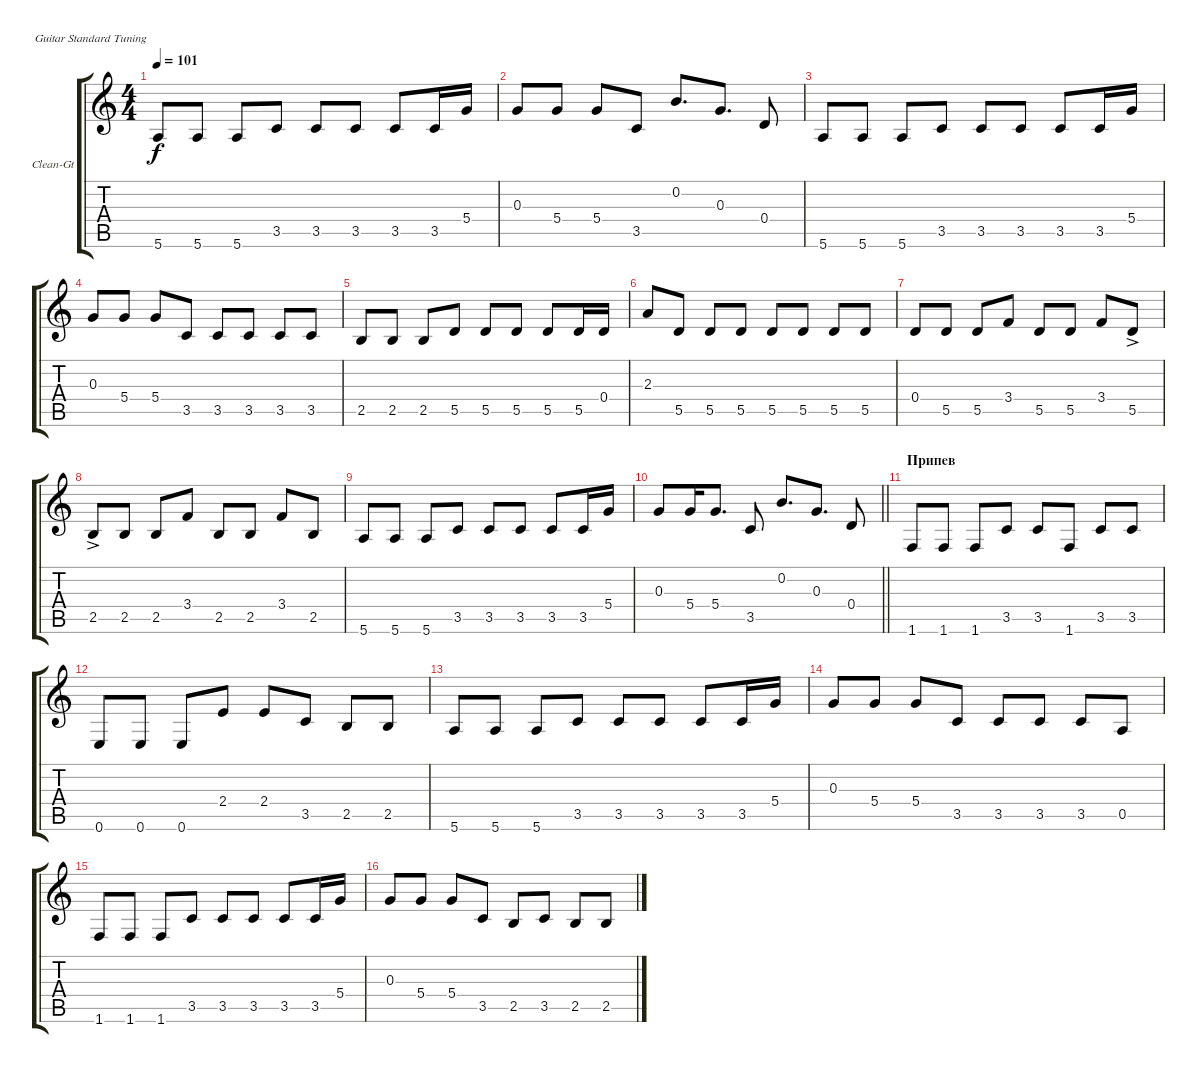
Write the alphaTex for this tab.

\bracketExtendMode groupsimilarinstruments
\firstSystemTrackNameOrientation horizontal
\otherSystemsTrackNameOrientation horizontal
\track ("Ю.Каспарян (чистая гитара)" "Clean-Gt") {instrument electricguitarclean}
\staff {score tabs}
\tuning (E4 B3 G3 D3 A2 E2)
\ts (4 4)
\tempo 101
\clef g2
\ks c
5.6.8{dy f} 5.6.8 5.6.8 3.5.8 3.5.8 3.5.8 3.5.8 3.5.16 5.4.16 |
0.3.8 5.4.8 5.4.8 3.5.8 0.2.8{d} 0.3.8{d} 0.4.8 |
5.6.8 5.6.8 5.6.8 3.5.8 3.5.8 3.5.8 3.5.8 3.5.16 5.4.16 |
0.3.8 5.4.8 5.4.8 3.5.8 3.5.8 3.5.8 3.5.8 3.5.8 |
2.5.8 2.5.8 2.5.8 5.5.8 5.5.8 5.5.8 5.5.8 5.5.16 0.4.16 |
2.3.8 5.5.8 5.5.8 5.5.8 5.5.8 5.5.8 5.5.8 5.5.8 |
0.4.8 5.5.8 5.5.8 3.4.8 5.5.8 5.5.8 3.4.8 5.5{ac}.8 |
2.5{ac}.8 2.5.8 2.5.8 3.4.8 2.5.8 2.5.8 3.4.8 2.5.8 |
5.6.8 5.6.8 5.6.8 3.5.8 3.5.8 3.5.8 3.5.8 3.5.16 5.4.16 |
\barLineRight lightlight
0.3.8 5.4.16 5.4.8{d} 3.5.8 0.2.8{d} 0.3.8{d} 0.4.8 |
\section ("" "Припев")
1.6.8 1.6.8 1.6.8 3.5.8 3.5.8 1.6.8 3.5.8 3.5.8 |
0.6.8 0.6.8 0.6.8 2.4.8 2.4.8 3.5.8 2.5.8 2.5.8 |
5.6.8 5.6.8 5.6.8 3.5.8 3.5.8 3.5.8 3.5.8 3.5.16 5.4.16 |
0.3.8 5.4.8 5.4.8 3.5.8 3.5.8 3.5.8 3.5.8 0.5.8 |
1.6.8 1.6.8 1.6.8 3.5.8 3.5.8 3.5.8 3.5.8 3.5.16 5.4.16 |
0.3.8 5.4.8 5.4.8 3.5.8 2.5.8 3.5.8 2.5.8 2.5.8
